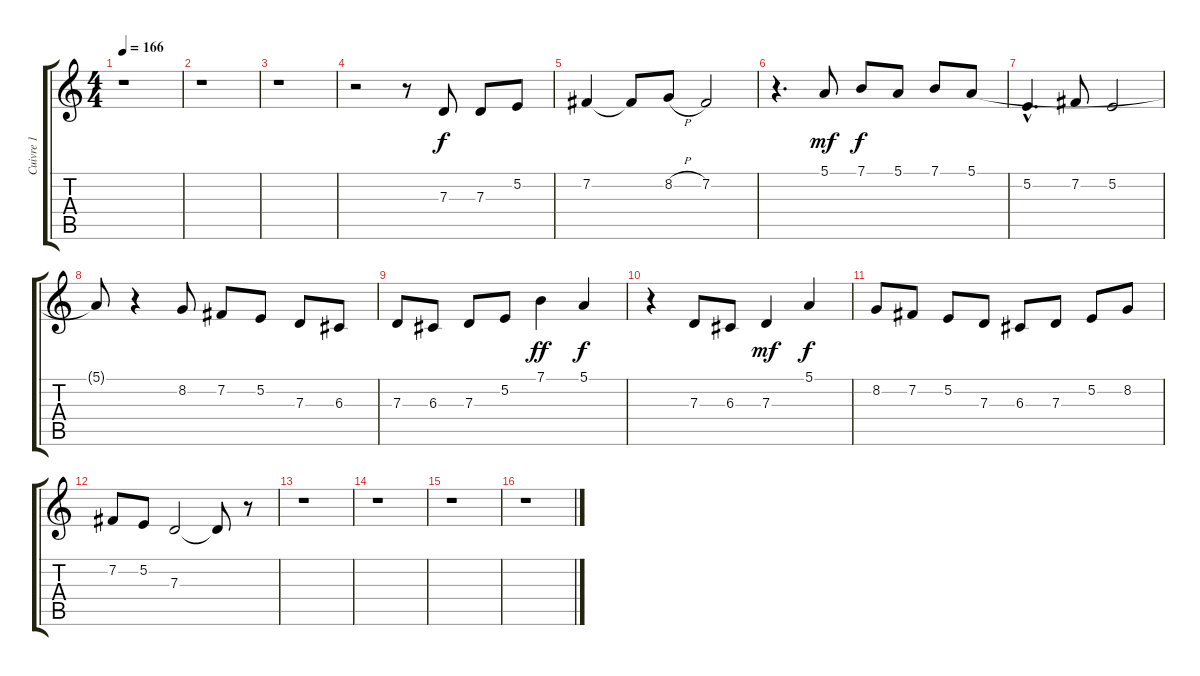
\track ("Cuivre 1" "Cuivre 1") {instrument frenchhorn}
\staff {score tabs}
\tuning (E4 B3 G3 D3 A2 E2) {hide}
\ts (4 4)
\tempo 166
\clef g2
\ks c
r.1{dy f instrument frenchhorn} |
r.1 |
r.1 |
r.2 r.8 7.3.8 7.3.8 5.2.8 |
7.2.4 7.2{t}.8 8.2{h}.8 7.2.2 |
r.4{d} 5.1.8{dy mf} 7.1.8{dy f} 5.1.8 7.1.8 5.1.8 |
5.2{hac}.4{d} 7.2.8 5.2.2 |
5.1{t}.8 r.4 8.2.8 7.2.8 5.2.8 7.3.8 6.3.8 |
7.3.8 6.3.8 7.3.8 5.2.8 7.1.4{dy ff} 5.1.4{dy f} |
r.4 7.3.8 6.3.8 7.3.4{dy mf} 5.1.4{dy f} |
8.2.8 7.2.8 5.2.8 7.3.8 6.3.8 7.3.8 5.2.8 8.2.8 |
7.2.8 5.2.8 7.3.2 7.3{t}.8 r.8 |
r.1 |
r.1 |
r.1 |
r.1
